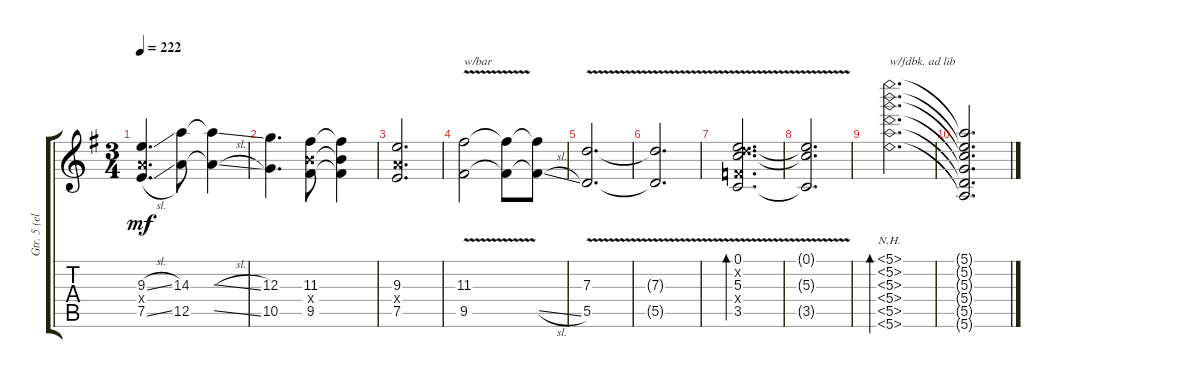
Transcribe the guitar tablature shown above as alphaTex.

\track ("Gtr. 5 (elec.)" "Gtr. 5 (el") {instrument distortionguitar}
\staff {score tabs}
\tuning (E4 B3 G3 D3 A2 E2) {hide}
\ts (3 4)
\tempo 222
\clef g2
\ks g
(9.3{sl} 7.4{x} 7.5{sl}).4{d dy mf} (14.3 12.5).8 (14.3{sl t} 12.5{sl t}).4 |
(12.3 10.5).4{d} (11.3 9.4{x} 9.5).8 (11.3{t} 9.4{t} 9.5{t}).4 |
(9.3 7.4{x} 7.5).2{d} |
(11.3{v} 9.5{v}).2{txt "w/bar"} (11.3{t} 9.5{t}).8 (11.3{t} 9.5{sl t}).8 |
(7.3{v} 5.5{v}).2{d} |
(7.3{t} 5.5{t}).2{d} |
(0.1{v} 3.2{x} 5.3{v} 3.4{x} 3.5{v}).2{d bd 240} |
(0.1{t} 5.3{t} 3.5{t}).2{d} |
(5.1{nh} 5.2{nh} 5.3{nh} 5.4{nh} 5.5{nh} 5.6{nh}).2{d bd 240 txt "w/fdbk. ad lib"} |
(5.1{t} 5.2{t} 5.3{t} 5.4{t} 5.5{t} 5.6{t}).2{d}
